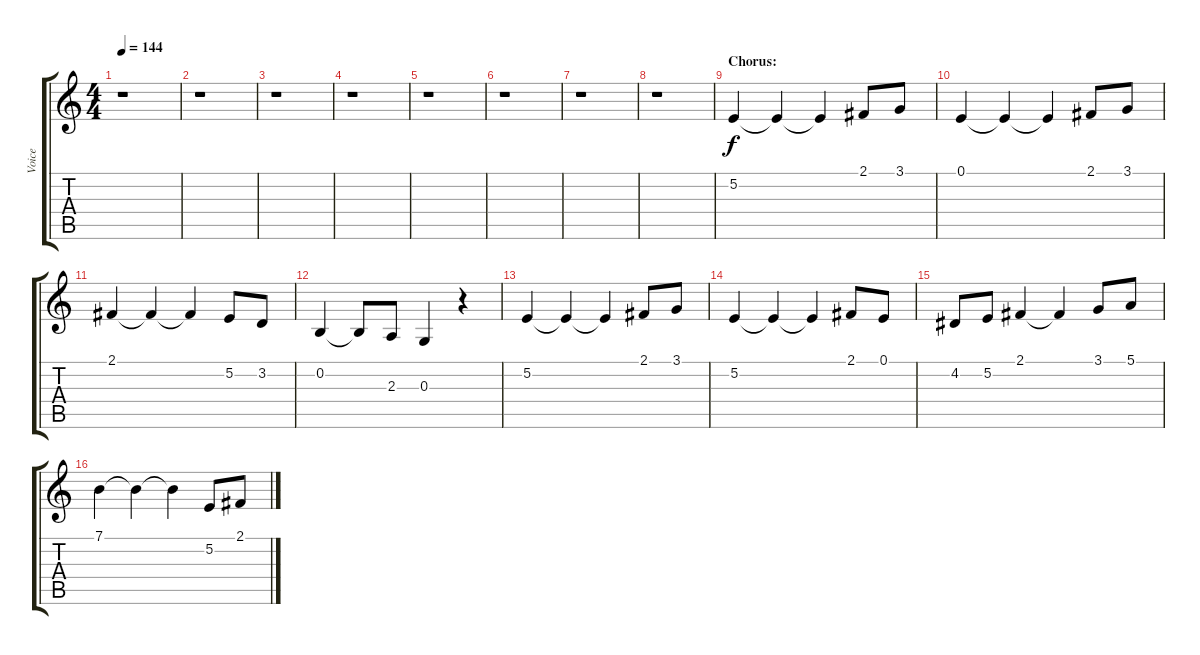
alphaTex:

\track ("Voice" "Voice") {instrument cello}
\staff {score tabs}
\tuning (E4 B3 G3 D3 A2 E2) {hide}
\ts (4 4)
\tempo 144
\clef g2
\ks c
r.1{dy f} |
r.1 |
r.1 |
r.1 |
r.1 |
r.1 |
r.1 |
r.1 |
\section ("" "Chorus:")
5.2.4 5.2{t}.4 5.2{t}.4 2.1.8 3.1.8 |
0.1.4 0.1{t}.4 0.1{t}.4 2.1.8 3.1.8 |
2.1.4 2.1{t}.4 2.1{t}.4 5.2.8 3.2.8 |
0.2.4 0.2{t}.8 2.3.8 0.3.4 r.4 |
5.2.4 5.2{t}.4 5.2{t}.4 2.1.8 3.1.8 |
5.2.4 5.2{t}.4 5.2{t}.4 2.1.8 0.1.8 |
4.2.8 5.2.8 2.1.4 2.1{t}.4 3.1.8 5.1.8 |
7.1.4 7.1{t}.4 7.1{t}.4 5.2.8 2.1.8
